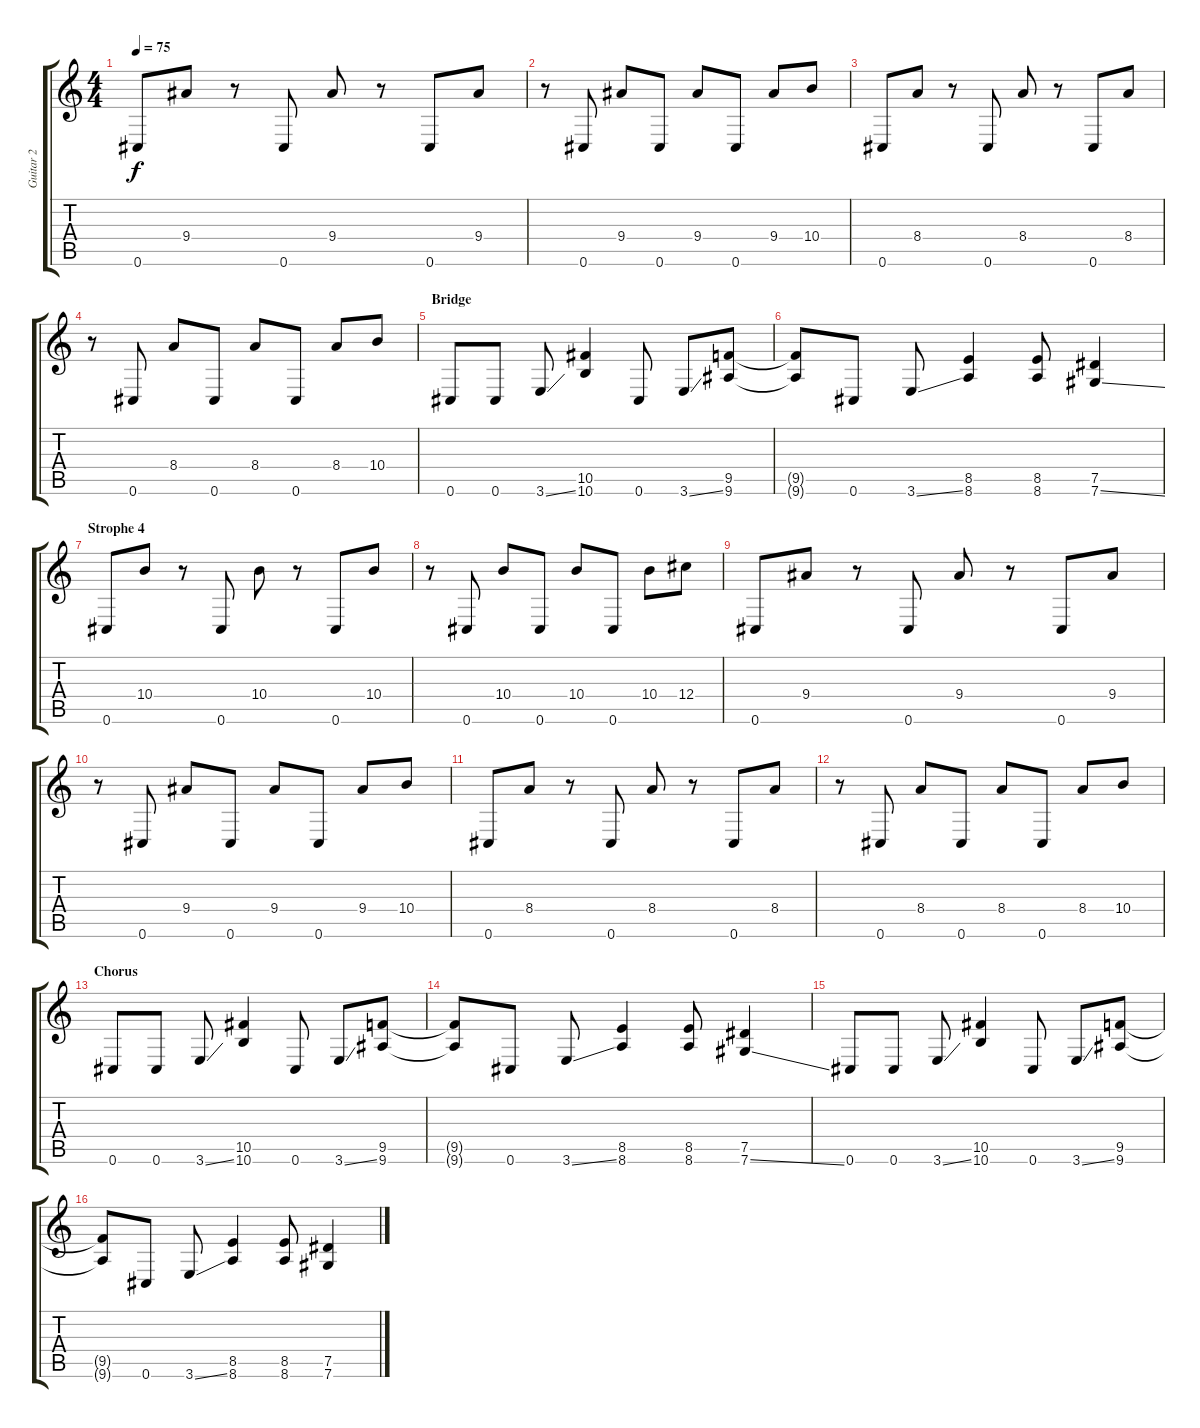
\track ("Guitar 2" "Guitar 2") {instrument overdrivenguitar}
\staff {score tabs}
\tuning (Eb4 Bb3 Gb3 Db3 Ab2 Db2) {hide}
\ts (4 4)
\tempo 75
\clef g2
\ks c
0.6.8{dy f} 9.4.8 r.8 0.6.8 9.4.8 r.8 0.6.8 9.4.8 |
r.8 0.6.8 9.4.8 0.6.8 9.4.8 0.6.8 9.4.8 10.4.8 |
0.6.8 8.4.8 r.8 0.6.8 8.4.8 r.8 0.6.8 8.4.8 |
r.8 0.6.8 8.4.8 0.6.8 8.4.8 0.6.8 8.4.8 10.4.8 |
\section ("" "Bridge")
0.6.8 0.6.8 3.6{ss}.8 (10.5 10.6).4 0.6.8 3.6{ss}.8 (9.5 9.6).8 |
(9.5{t} 9.6{t}).8 0.6.8 3.6{ss}.8 (8.5 8.6).4 (8.5 8.6).8 (7.5 7.6{ss}).4 |
\section ("" "Strophe 4")
0.6.8 10.4.8 r.8 0.6.8 10.4.8 r.8 0.6.8 10.4.8 |
r.8 0.6.8 10.4.8 0.6.8 10.4.8 0.6.8 10.4.8 12.4.8 |
0.6.8 9.4.8 r.8 0.6.8 9.4.8 r.8 0.6.8 9.4.8 |
r.8 0.6.8 9.4.8 0.6.8 9.4.8 0.6.8 9.4.8 10.4.8 |
0.6.8 8.4.8 r.8 0.6.8 8.4.8 r.8 0.6.8 8.4.8 |
r.8 0.6.8 8.4.8 0.6.8 8.4.8 0.6.8 8.4.8 10.4.8 |
\section ("" "Chorus")
0.6.8 0.6.8 3.6{ss}.8 (10.5 10.6).4 0.6.8 3.6{ss}.8 (9.5 9.6).8 |
(9.5{t} 9.6{t}).8 0.6.8 3.6{ss}.8 (8.5 8.6).4 (8.5 8.6).8 (7.5 7.6{ss}).4 |
0.6.8 0.6.8 3.6{ss}.8 (10.5 10.6).4 0.6.8 3.6{ss}.8 (9.5 9.6).8 |
(9.5{t} 9.6{t}).8 0.6.8 3.6{ss}.8 (8.5 8.6).4 (8.5 8.6).8 (7.5 7.6{ss}).4
